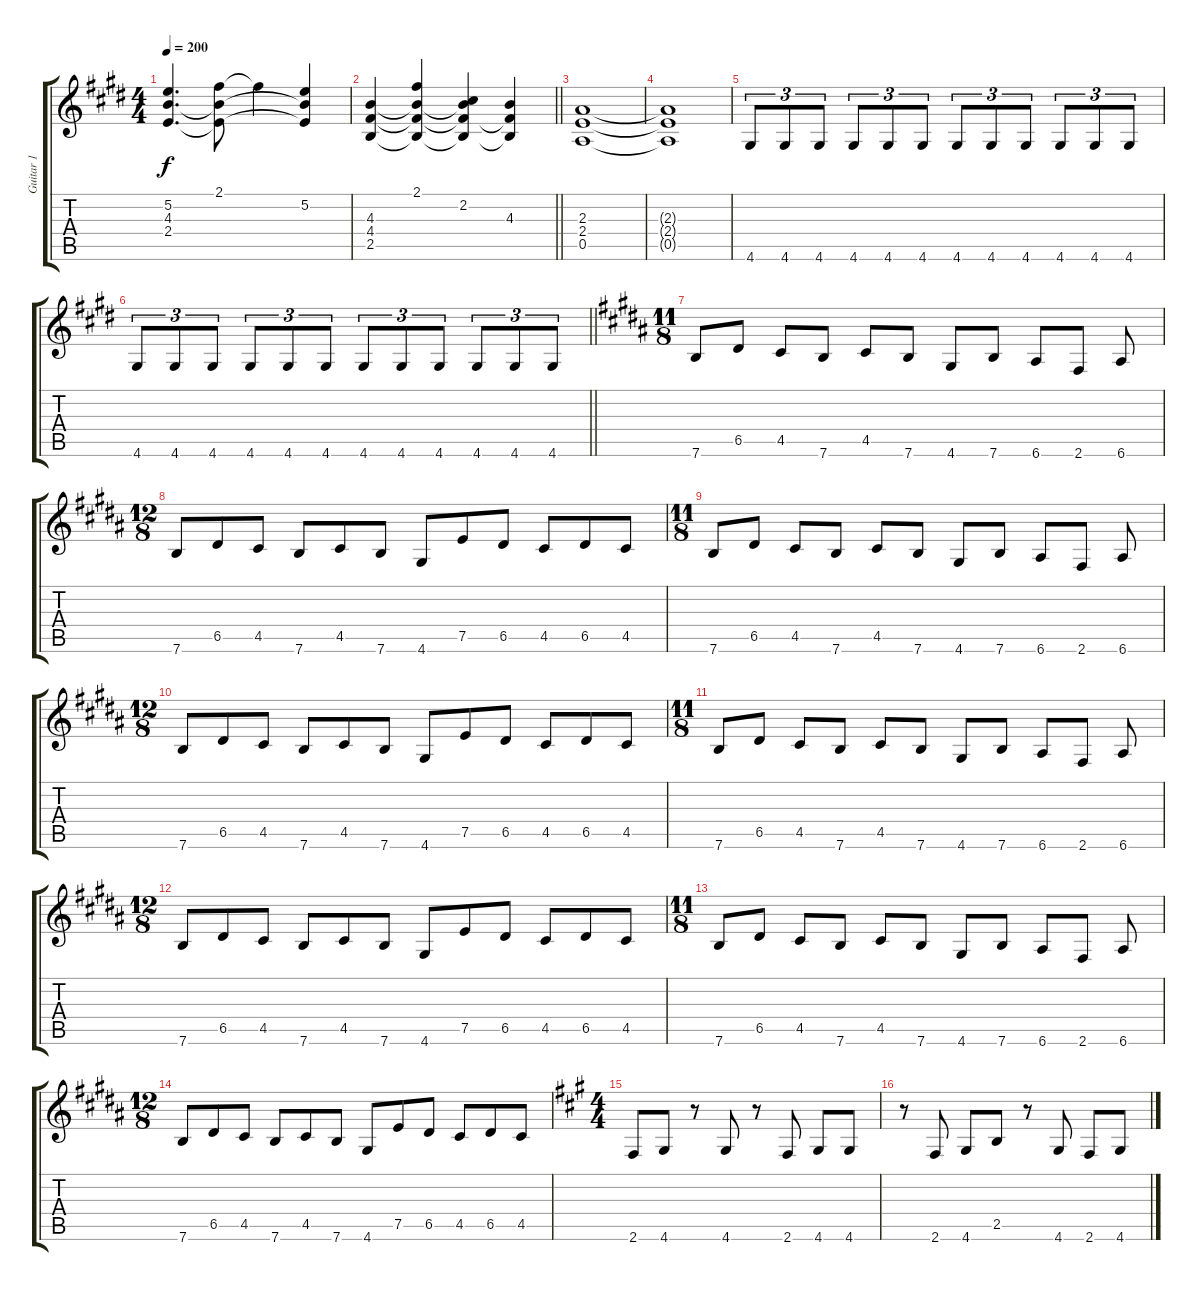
\track ("Guitar 1" "Guitar 1") {instrument overdrivenguitar}
\staff {score tabs}
\tuning (E4 B3 G3 D3 A2 E2) {hide}
\ts (4 4)
\tempo 200
\clef g2
\ks c#minor
(5.2 4.3 2.4).4{d dy f} (2.1 4.3{t} 2.4{t}).8 2.1{t}.4 (5.2 4.3{t} 2.4{t}).4 |
\barLineRight lightlight
(4.3 4.4 2.5).4 (2.1 4.3{t} 4.4{t} 2.5{t}).4 (2.2 4.3{t} 4.4{t} 2.5{t}).4 (4.3 4.4{t} 2.5{t}).4 |
(2.3 2.4 0.5).1 |
(2.3{t} 2.4{t} 0.5{t}).1 |
4.6.8{tu (3 2)} 4.6.8{tu (3 2)} 4.6.8{tu (3 2)} 4.6.8{tu (3 2)} 4.6.8{tu (3 2)} 4.6.8{tu (3 2)} 4.6.8{tu (3 2)} 4.6.8{tu (3 2)} 4.6.8{tu (3 2)} 4.6.8{tu (3 2)} 4.6.8{tu (3 2)} 4.6.8{tu (3 2)} |
\barLineRight lightlight
4.6.8{tu (3 2)} 4.6.8{tu (3 2)} 4.6.8{tu (3 2)} 4.6.8{tu (3 2)} 4.6.8{tu (3 2)} 4.6.8{tu (3 2)} 4.6.8{tu (3 2)} 4.6.8{tu (3 2)} 4.6.8{tu (3 2)} 4.6.8{tu (3 2)} 4.6.8{tu (3 2)} 4.6.8{tu (3 2)} |
\ts (11 8)
\ks b
7.6.8 6.5.8 4.5.8 7.6.8 4.5.8 7.6.8 4.6.8 7.6.8 6.6.8 2.6.8 6.6.8 |
\ts (12 8)
7.6.8 6.5.8 4.5.8 7.6.8 4.5.8 7.6.8 4.6.8 7.5.8 6.5.8 4.5.8 6.5.8 4.5.8 |
\ts (11 8)
7.6.8 6.5.8 4.5.8 7.6.8 4.5.8 7.6.8 4.6.8 7.6.8 6.6.8 2.6.8 6.6.8 |
\ts (12 8)
7.6.8 6.5.8 4.5.8 7.6.8 4.5.8 7.6.8 4.6.8 7.5.8 6.5.8 4.5.8 6.5.8 4.5.8 |
\ts (11 8)
7.6.8 6.5.8 4.5.8 7.6.8 4.5.8 7.6.8 4.6.8 7.6.8 6.6.8 2.6.8 6.6.8 |
\ts (12 8)
7.6.8 6.5.8 4.5.8 7.6.8 4.5.8 7.6.8 4.6.8 7.5.8 6.5.8 4.5.8 6.5.8 4.5.8 |
\ts (11 8)
7.6.8 6.5.8 4.5.8 7.6.8 4.5.8 7.6.8 4.6.8 7.6.8 6.6.8 2.6.8 6.6.8 |
\ts (12 8)
7.6.8 6.5.8 4.5.8 7.6.8 4.5.8 7.6.8 4.6.8 7.5.8 6.5.8 4.5.8 6.5.8 4.5.8 |
\ts (4 4)
\ks f#minor
2.6.8 4.6.8 r.8 4.6.8 r.8 2.6.8 4.6.8 4.6.8 |
r.8 2.6.8 4.6.8 2.5.8 r.8 4.6.8 2.6.8 4.6.8
